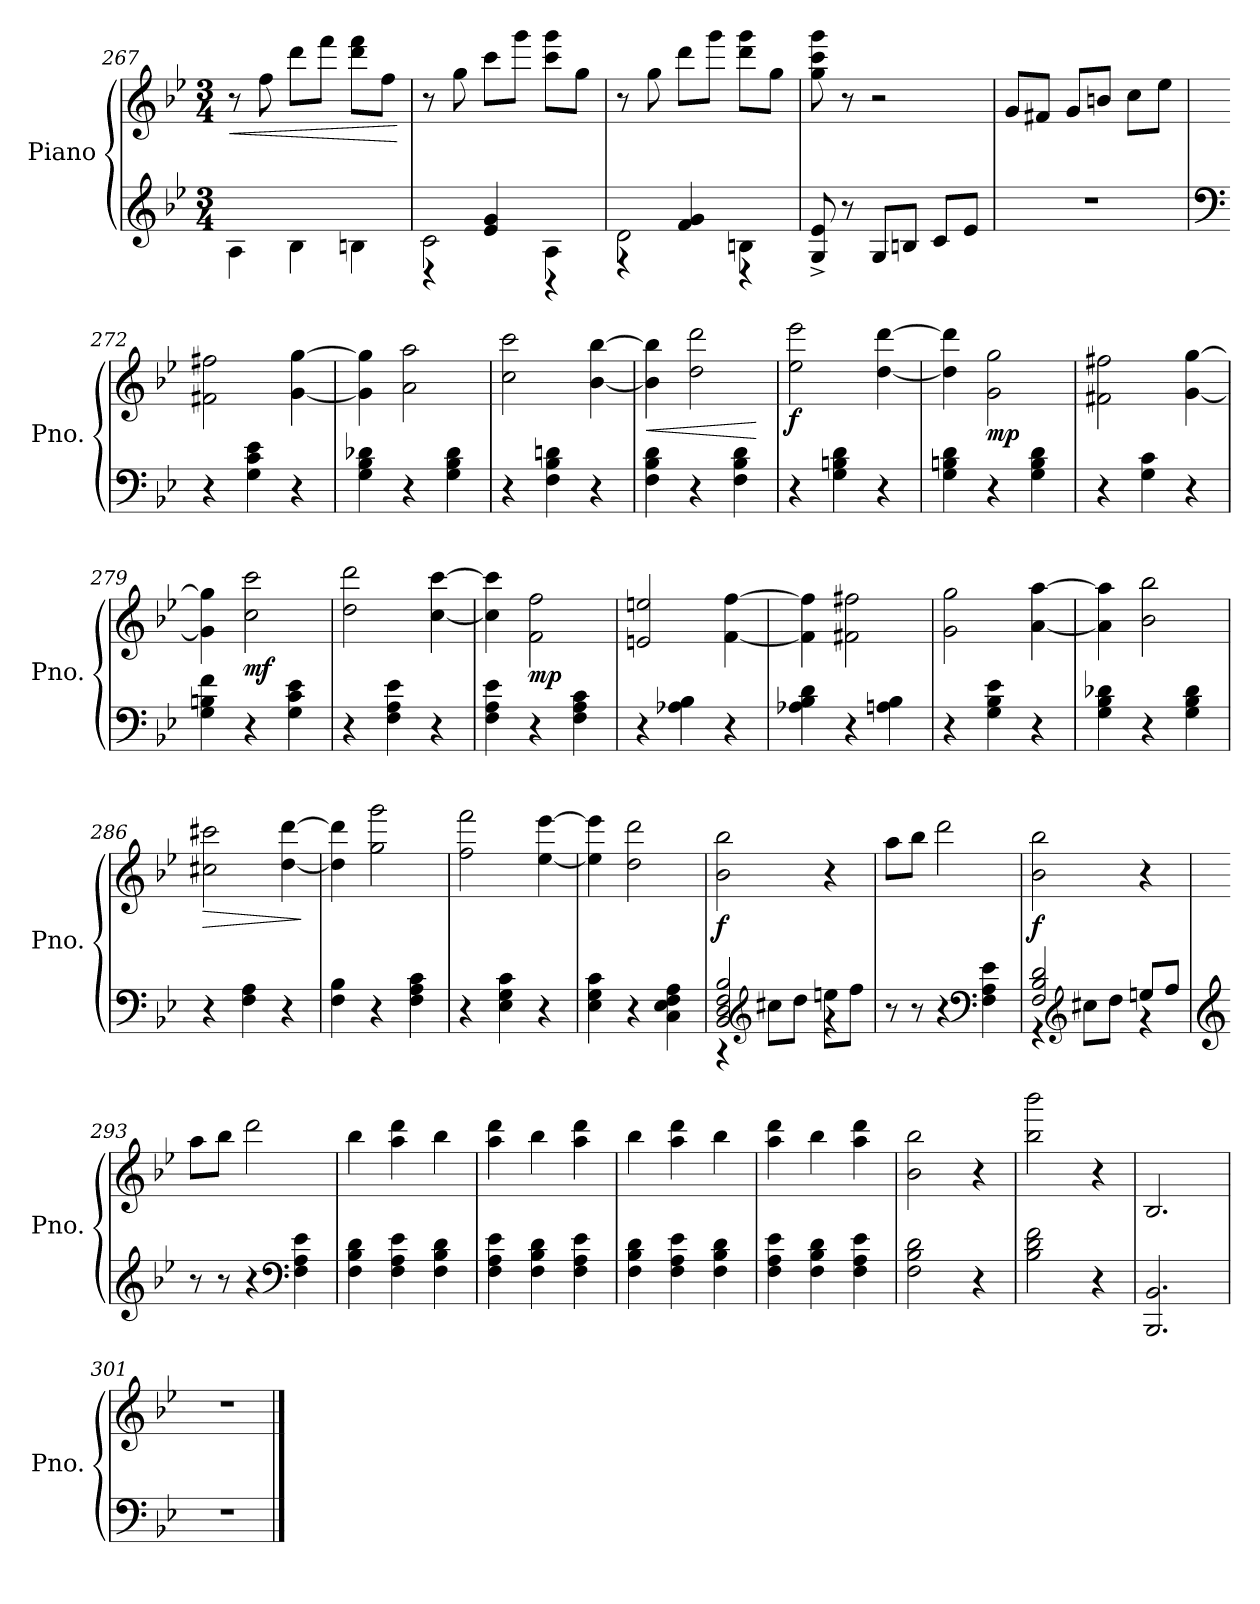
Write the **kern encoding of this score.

**kern	**kern	**dynam
*part1	*part1	*part1
*staff2	*staff1	*staff1/2
*I"Piano	*	*
*I'Pno.	*	*
*clefG2	*clefG2	*
*k[b-e-]	*k[b-e-]	*
*M3/4	*M3/4	*
=267	=267	=267
!	!	!LO:HP:b
4A\	8r	<
.	8ff\	.
4B-\	8ddd\L	.
.	8fff\J	.
4Bn\	8ddd\ 8fff\L	.
.	8ff\J	.
.	.	[
=268	=268	=268
*^	*	*
2c\	4r	8r	.
.	.	8gg\	.
.	4e-/ 4g/	8ccc\L	.
.	.	8ggg\J	.
4A\	4r	8ccc\ 8ggg\L	.
.	.	8gg\J	.
=269	=269	=269	=269
2d\	4r	8r	.
.	.	8gg\	.
.	4f/ 4g/	8ddd\L	.
.	.	8ggg\J	.
4Bn\	4r	8ddd\ 8ggg\L	.
.	.	8gg\J	.
*v	*v	*	*
!!LO:LB:g=z
=270	=270	=270
8G/^ 8e-/^	8gg\ 8ccc\ 8ggg\	.
8r	8r	.
8G/L	2r	.
8Bn/J	.	.
8c/L	.	.
8e-/J	.	.
=271	=271	=271
2.r	8g/L	.
.	8f#X/J	.
.	8g/L	.
.	8bn/J	.
.	8cc\L	.
.	8ee-\J	.
=272	=272	=272
*clefF4	*	*
4r	2f#X\ 2ff#X\	.
4G\ 4c\ 4e-\	.	.
4r	[4g\ [4gg\	.
=273	=273	=273
4G\ 4B-\ 4d-X\	4g\] 4gg\]	.
4r	2a\ 2aa\	.
4G\ 4B-\ 4d-\	.	.
=274	=274	=274
4r	2cc\ 2ccc\	.
4F\ 4B-\ 4dn\	.	.
4r	[4b-\ [4bb-\	.
=275	=275	=275
!	!	!LO:HP:b
4F\ 4B-\ 4d\	4b-\] 4bb-\]	<
4r	2dd\ 2ddd\	.
4F\ 4B-\ 4d\	.	.
.	.	[
=276	=276	=276
!	!	!LO:DY:b
4r	2ee-\ 2eee-\	f
4G\ 4Bn\ 4d\	.	.
4r	[4dd\ [4ddd\	.
!!LO:LB:g=z
=277	=277	=277
4G\ 4Bn\ 4d\	4dd\] 4ddd\]	.
!	!	!LO:DY:b
4r	2g\ 2gg\	mp
4G\ 4B\ 4d\	.	.
=278	=278	=278
4r	2f#X\ 2ff#X\	.
4G\ 4c\	.	.
4r	[4g\ [4gg\	.
=279	=279	=279
4G\ 4Bn\ 4f\	4g\] 4gg\]	.
!	!	!LO:DY:b
4r	2cc\ 2ccc\	mf
4G\ 4c\ 4e-\	.	.
=280	=280	=280
4r	2dd\ 2ddd\	.
4F\ 4A\ 4e-\	.	.
4r	[4cc\ [4ccc\	.
=281	=281	=281
4F\ 4A\ 4e-\	4cc\] 4ccc\]	.
!	!	!LO:DY:b
4r	2f\ 2ff\	mp
4F\ 4A\ 4c\	.	.
=282	=282	=282
4r	2en/ 2een/	.
4A-X\ 4B-\	.	.
4r	[4f\ [4ff\	.
=283	=283	=283
4A-X\ 4B-\ 4d\	4f\] 4ff\]	.
4r	2f#X\ 2ff#X\	.
4An\ 4B-\	.	.
=284	=284	=284
4r	2g\ 2gg\	.
4G\ 4B-\ 4e-\	.	.
4r	[4a\ [4aa\	.
!!LO:PB:g=z
=285	=285	=285
4G\ 4B-\ 4d-X\	4a\] 4aa\]	.
4r	2b-\ 2bb-\	.
4G\ 4B-\ 4d-\	.	.
=286	=286	=286
!	!	!LO:HP:b
4r	2cc#X\ 2ccc#X\	>
4F\ 4A\	.	.
4r	[4dd\ [4ddd\	.
.	.	]
=287	=287	=287
4F\ 4B-\	4dd\] 4ddd\]	.
4r	2gg\ 2ggg\	.
4F\ 4A\ 4c\	.	.
=288	=288	=288
4r	2ff\ 2fff\	.
4E-\ 4G\ 4c\	.	.
4r	[4ee-\ [4eee-\	.
=289	=289	=289
4E-\ 4G\ 4c\	4ee-\] 4eee-\]	.
4r	2dd\ 2ddd\	.
4C\ 4E-\ 4F\ 4A\	.	.
=290	=290	=290
*^	*	*
!	!	!	!LO:DY:b
2BB-/ 2D/ 2F/ 2B-/	4r	2b-\ 2bb-\	f
*clefG2	*	*	*
.	8cc#X\L	.	.
.	8dd\J	.	.
8een\L	4r	4r	.
8ff\J	.	.	.
*v	*v	*	*
=291	=291	=291
8r	8aa\L	.
8r	8bb-\J	.
4r	2ddd\	.
*clefF4	*	*
4F\ 4A\ 4e-\	.	.
!!LO:LB:g=z
=292	=292	=292
*^	*	*
!	!	!	!LO:DY:b
2F/ 2B-/ 2d/	4r	2b-\ 2bb-\	f
*clefG2	*	*	*
.	8cc#X\L	.	.
.	8dd\J	.	.
8een/L	4r	4r	.
8ff/J	.	.	.
*v	*v	*	*
=293	=293	=293
*clefG2	*	*
8r	8aa\L	.
8r	8bb-\J	.
4r	2ddd\	.
*clefF4	*	*
4F\ 4A\ 4e-\	.	.
=294	=294	=294
4F\ 4B-\ 4d\	4bb-\	.
4F\ 4A\ 4e-\	4aa\ 4ddd\	.
4F\ 4B-\ 4d\	4bb-\	.
=295	=295	=295
4F\ 4A\ 4e-\	4aa\ 4ddd\	.
4F\ 4B-\ 4d\	4bb-\	.
4F\ 4A\ 4e-\	4aa\ 4ddd\	.
=296	=296	=296
4F\ 4B-\ 4d\	4bb-\	.
4F\ 4A\ 4e-\	4aa\ 4ddd\	.
4F\ 4B-\ 4d\	4bb-\	.
=297	=297	=297
4F\ 4A\ 4e-\	4aa\ 4ddd\	.
4F\ 4B-\ 4d\	4bb-\	.
4F\ 4A\ 4e-\	4aa\ 4ddd\	.
=298	=298	=298
2F\ 2B-\ 2d\	2b-\ 2bb-\	.
4r	4r	.
=299	=299	=299
2B-\ 2d\ 2f\	2bb-\ 2bbb-\	.
4r	4r	.
=300	=300	=300
2.BBB-/ 2.BB-/	2.B-/	.
=301	=301	=301
2.r	2.r	.
==	==	==
*-	*-	*-
